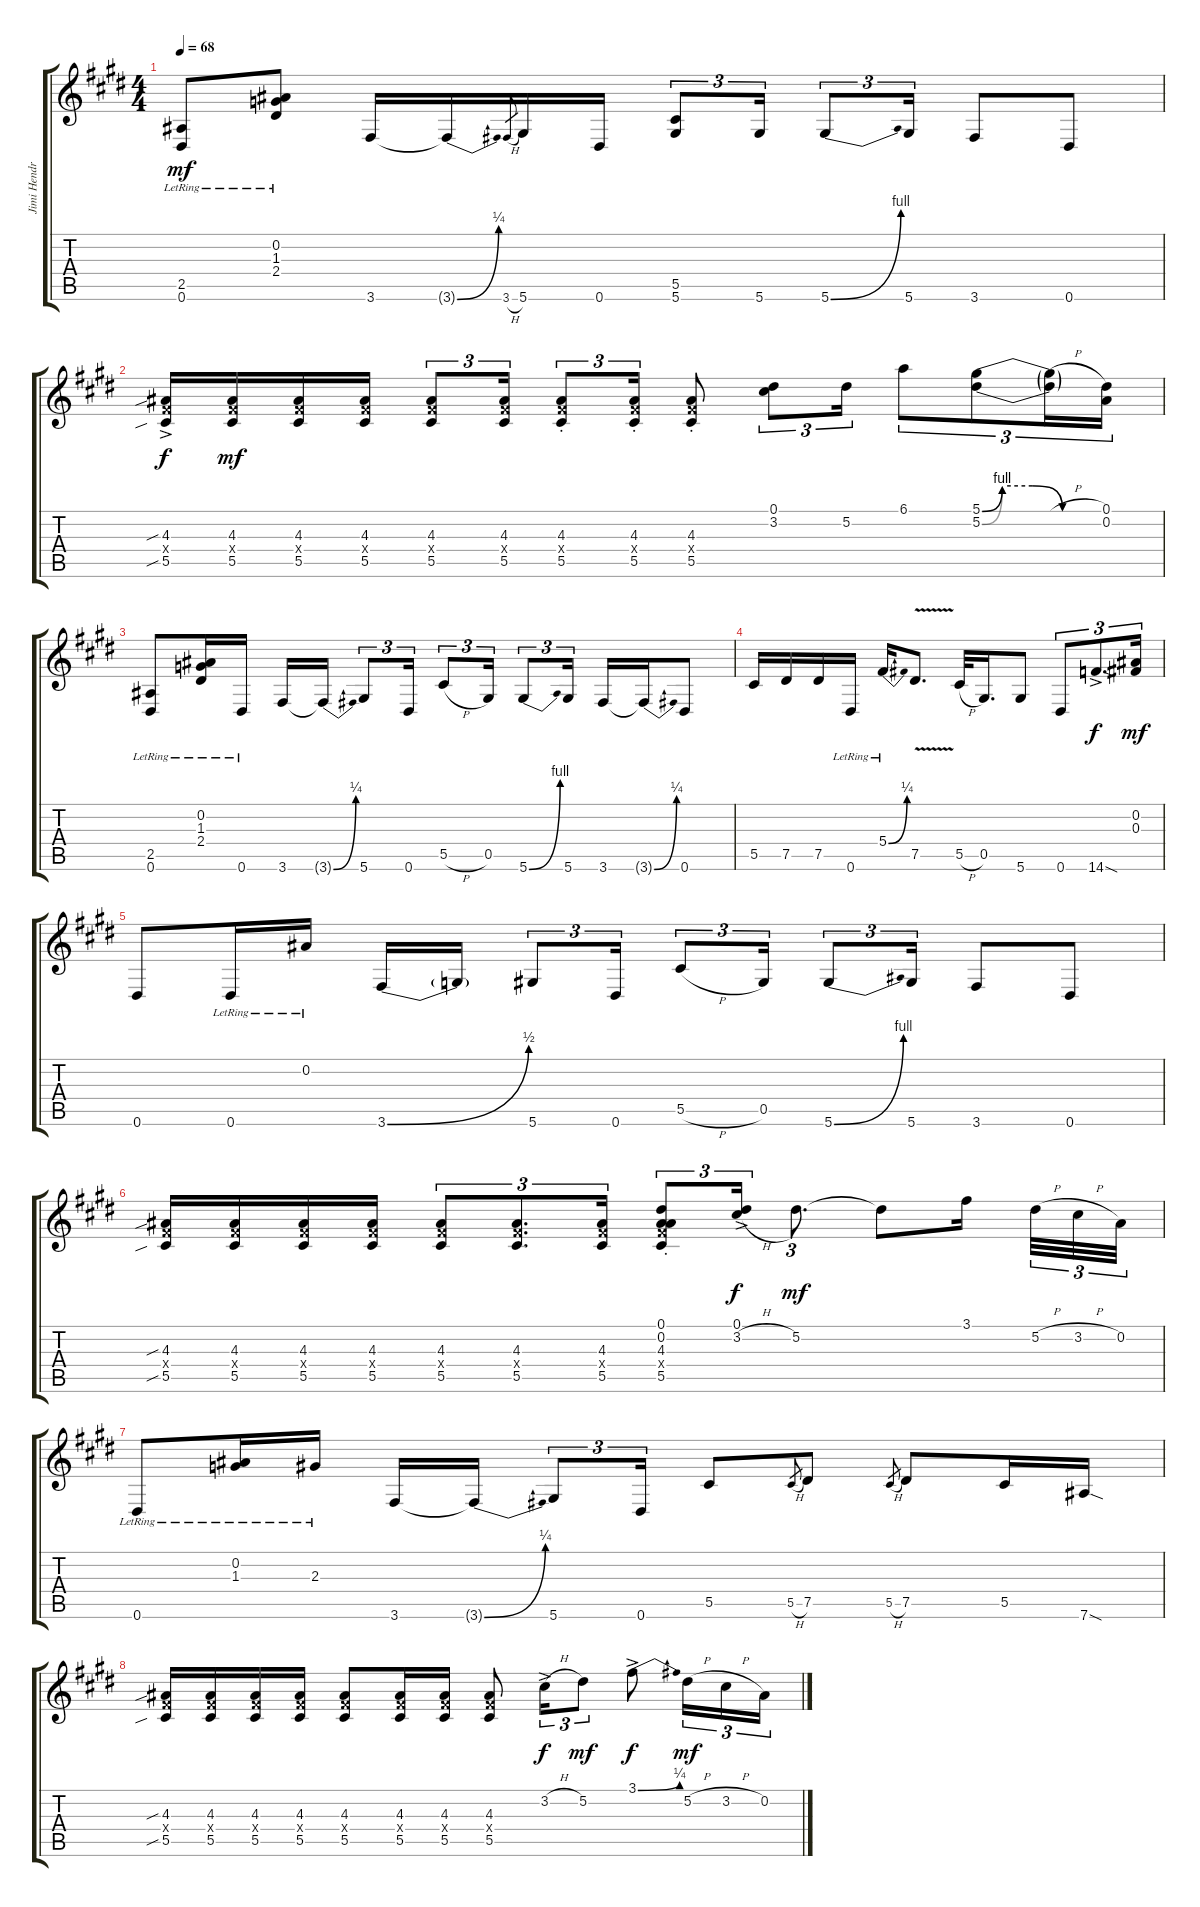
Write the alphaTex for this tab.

\track ("Jimi Hendrix-Dist Gtr (Tuned Down 1/2 St" "Jimi Hendr") {instrument distortionguitar}
\staff {score tabs}
\tuning (Eb4 Bb3 Gb3 Db3 Ab2 Eb2) {hide}
\ts (4 4)
\tempo 68
\clef g2
\ks c#minor
(2.5{lr} 0.6{lr}).8{dy mf} (0.2{lr} 1.3{lr} 2.4{lr}).8 3.6.16 3.6{be (bend 0 0 60 1) t}.16 3.6{h}.8{gr} 5.6.16 0.6.16 (5.5 5.6).8{tu (3 2)} 5.6.16{tu (3 2)} 5.6{be (bend 0 0 60 4)}.8{tu (3 2)} 5.6.16{tu (3 2)} 3.6.8 0.6.8 |
\ks e
(4.3{sib ac} 5.4{ac x} 5.5{sib ac}).16{dy f} (4.3 5.4{x} 5.5).16{dy mf} (4.3 5.4{x} 5.5).16 (4.3 5.4{x} 5.5).16 (4.3 5.4{x} 5.5).8{tu (3 2)} (4.3 5.4{x} 5.5).16{tu (3 2)} (4.3{st} 5.4{st x} 5.5{st}).8{tu (3 2)} (4.3{st} 5.4{st x} 5.5{st}).16{tu (3 2)} (4.3{st} 5.4{st x} 5.5{st}).8 (0.1 3.2).8{tu (3 2)} 5.2.16{tu (3 2)} 6.1.8{tu (3 2)} (5.1{be (custom 0 0 10 4 25 4 40 0 60 0)} 5.2{be (custom 0 0 10 4 25 4 40 0 60 0)}).8{tu (3 2)} (5.1{h t} 5.2{t}).16{tu (3 2)} (0.1 0.2).16{tu (3 2)} |
\ks c#minor
(2.5{lr} 0.6{lr}).8 (0.2{lr} 1.3{lr} 2.4{lr}).16 0.6{lr}.16 3.6.16 3.6{be (bend 0 0 60 1) t}.16 5.6.8{tu (3 2)} 0.6.16{tu (3 2)} 5.5{h}.8{tu (3 2)} 0.5.16{tu (3 2)} 5.6{be (bend 0 0 60 4)}.8{tu (3 2)} 5.6.16{tu (3 2)} 3.6.16 3.6{be (bend 0 0 60 1) t}.16 0.6.8 |
\ks e
5.5.16 7.5.16 7.5.16 0.6{lr}.16 5.4{be (bend 0 0 60 1) lr}.16 7.5{v}.8{d} 5.5{h}.32 0.5.16{d} 5.6.8 0.6.8{tu (3 2)} 14.6{sod ac}.8{d tu (3 2) dy f} (0.2 0.3).16{tu (3 2) dy mf} |
\ks c#minor
0.6.8 0.6{lr}.16 0.2{lr}.16 3.6{be (bend 0 0 60 2)}.16 3.6{t}.16 5.6.8{tu (3 2)} 0.6.16{tu (3 2)} 5.5{h}.8{tu (3 2)} 0.5.16{tu (3 2)} 5.6{be (bend 0 0 60 4)}.8{tu (3 2)} 5.6.16{tu (3 2)} 3.6.8 0.6.8 |
\ks e
(4.3{sib} 5.4{x} 5.5{sib}).16 (4.3 5.4{x} 5.5).16 (4.3 5.4{x} 5.5).16 (4.3 5.4{x} 5.5).16 (4.3 5.4{x} 5.5).8{tu (3 2)} (4.3 5.4{x} 5.5).8{d tu (3 2)} (4.3 5.4{x} 5.5).16{tu (3 2)} (0.1{st} 0.2{st} 4.3{st} 5.4{st x} 5.5{st}).8{tu (3 2)} (0.1{ac} 3.2{h ac}).16{tu (3 2) dy f} 5.2.8{d tu (3 2) dy mf} 5.2{t}.8 3.1.16{beam splitsecondary} 5.2{h}.32{tu (3 2)} 3.2{h}.32{tu (3 2)} 0.2.32{tu (3 2)} |
\ks c#minor
0.6{lr}.8 (0.2{lr} 1.3{lr}).16 2.3{lr}.16 3.6.16 3.6{be (bend 0 0 60 1) t}.16 5.6.8{tu (3 2)} 0.6.16{tu (3 2)} 5.5.8 5.5{h}.8{gr} 7.5.8 5.5{h}.8{gr} 7.5.8 5.5.16 7.6{sod}.16 |
\ks e
(4.3{sib} 5.4{x} 5.5{sib}).16 (4.3 5.4{x} 5.5).16 (4.3 5.4{x} 5.5).16 (4.3 5.4{x} 5.5).16 (4.3 5.4{x} 5.5).8 (4.3 5.4{x} 5.5).16 (4.3 5.4{x} 5.5).16 (4.3 5.4{x} 5.5).8 3.2{h ac}.16{tu (3 2) dy f} 5.2.8{tu (3 2) dy mf} 3.1{be (bend 0 0 60 1) ac}.8{dy f} 5.2{h}.16{tu (3 2) dy mf} 3.2{h}.16{tu (3 2)} 0.2.16{tu (3 2)}
